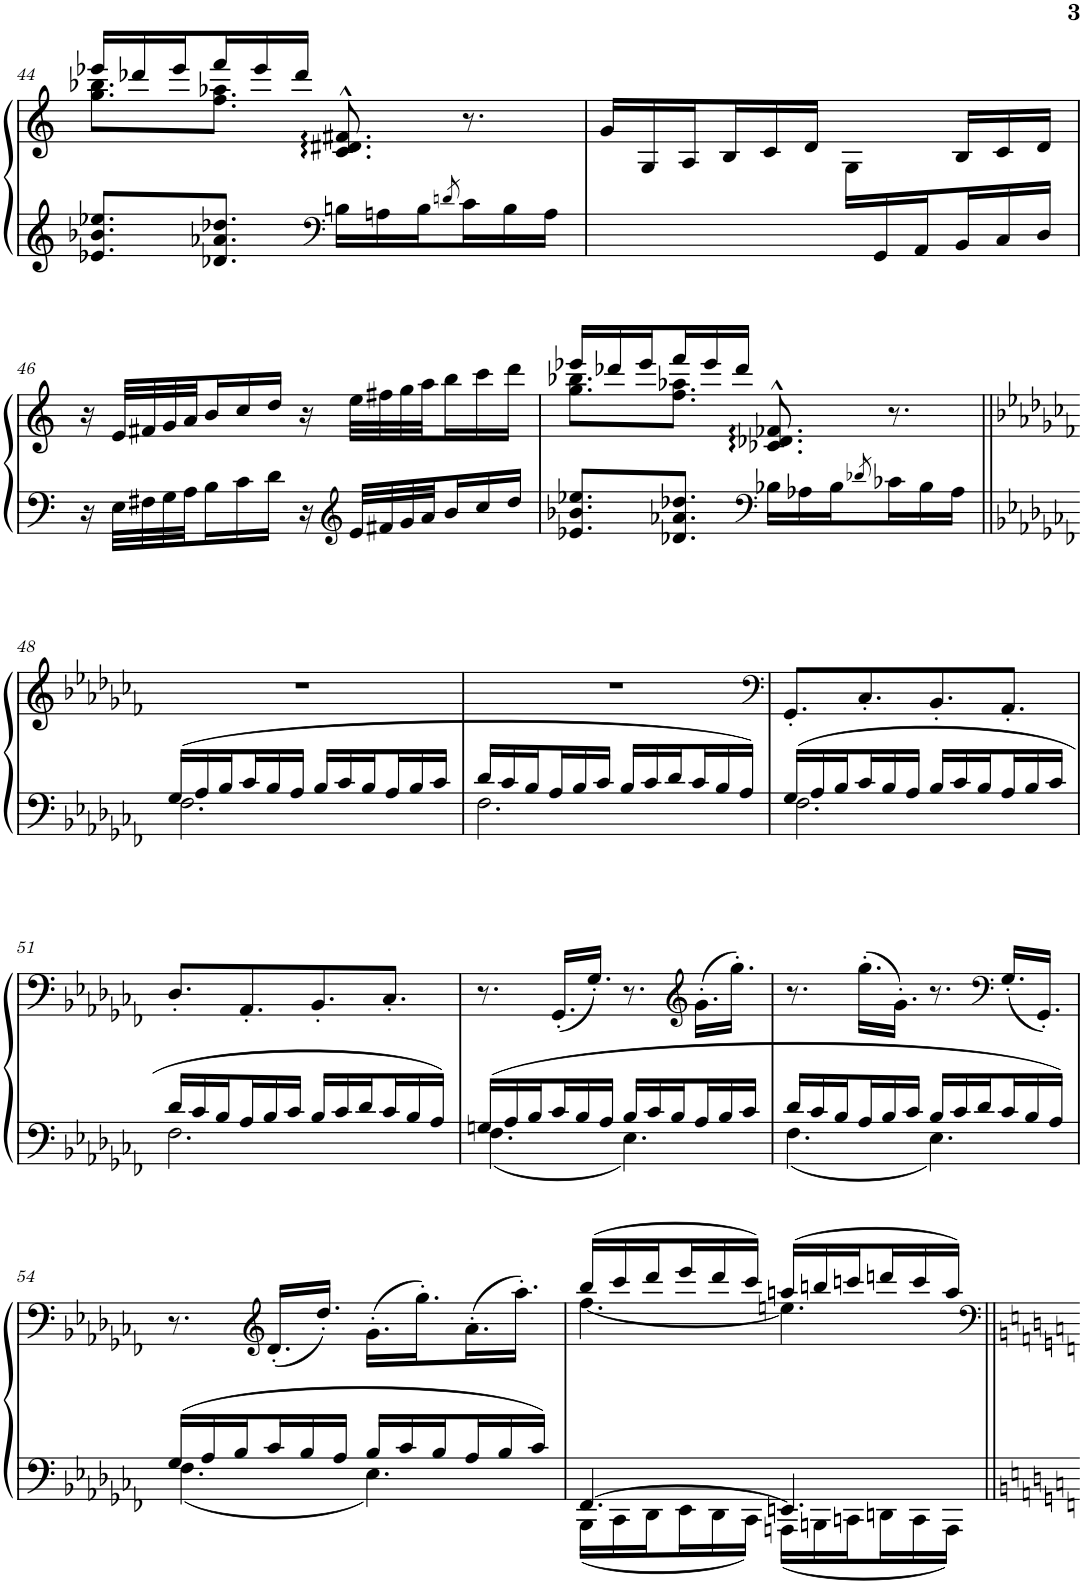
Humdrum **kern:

**kern	**kern
*part1	*part1
*staff2	*staff1
*I"Piano	*
*I'Pno.	*
!!LO:PB:g=z
*clefG2	*clefG2
*k[]	*k[]
*M12/16	*M12/16
=44	=44
*	*^
8.e-X/ 8.b-X/ 8.ee-X/L	16eee-X/LL	8.gg\ 8.bb-X\L
.	16ddd-X/	.
.	16eee-/	.
8.d-X/ 8.a-X/ 8.dd-X/J	16fff/	8.ff\ 8.aa-X\J
.	16eee-/	.
.	16ddd-/JJ	.
*clefF4	*	*
16Bn\LL	8.c/^^ 8.d#X/^^ 8.f#X/^^	4.ryy
16An\	.	.
16B\	.	.
8qdn/	.	.
16c\	8.r	.
16B\	.	.
16A\JJ	.	.
=45	=45	=45
4.ryy	16g/LL	4.ryy
.	16G/	.
.	16A/	.
.	16B/	.
.	16c/	.
.	16d/JJ	.
16ryy	8.ryy	16G\LL
16GG/	.	4ryy
16AA/	.	.
16BB/	16B/LL	.
16C/	16c/	.
16D/JJ	16d/JJ	16ryy
*	*v	*v
!!LO:LB:g=z
=46	=46
16r	16r
32E\LLL	32e/LLL
32F#X\	32f#X/
32G\	32g/
32A\J	32a/J
16B\	16b/
16c\	16cc/
16d\JJ	16dd/JJ
16r	16r
*clefG2	*
32e/LLL	32ee\LLL
32f#X/	32ff#X\
32g/	32gg\
32a/J	32aa\J
16b/	16bb\
16cc/	16ccc\
16dd/JJ	16ddd\JJ
=47	=47
*	*^
8.e-X/ 8.b-X/ 8.ee-X/L	16eee-X/LL	8.gg\ 8.bb-X\L
.	16ddd-X/	.
.	16eee-/	.
8.d-X/ 8.a-X/ 8.dd-X/J	16fff/	8.ff\ 8.aa-X\J
.	16eee-/	.
.	16ddd-/JJ	.
*clefF4	*	*
16B-X\LL	8.c-X/^^ 8.d-X/^^ 8.f-X/^^	4.ryy
16A-X\	.	.
16B-\	.	.
8qd-X/	.	.
16c-X\	8.r	.
16B-\	.	.
16A-\JJ	.	.
*	*v	*v
!!LO:LB:g=z
=48||	=48||
*k[b-e-a-d-g-c-f-]	*k[b-e-a-d-g-c-f-]
*^	*
16G-/LL	2.F-\	2.r
16A-/	.	.
16B-/	.	.
16c-/	.	.
16B-/	.	.
16A-/JJ	.	.
16B-/LL	.	.
16c-/	.	.
16B-/	.	.
16A-/	.	.
16B-/	.	.
16c-/JJ	.	.
=49	=49	=49
16d-/LL	2.F-\	2.r
16c-/	.	.
16B-/	.	.
16A-/	.	.
16B-/	.	.
16c-/JJ	.	.
16B-/LL	.	.
16c-/	.	.
16d-/	.	.
16c-/	.	.
16B-/	.	.
16A-/JJ	.	.
=50	=50	=50
*	*	*clefF4
16G-/LL	2.F-\	8.GG-'/L
16A-/	.	.
16B-/	.	.
16c-/	.	8.C-'/
16B-/	.	.
16A-/JJ	.	.
16B-/LL	.	8.BB-'/
16c-/	.	.
16B-/	.	.
16A-/	.	8.AA-'/J
16B-/	.	.
16c-/JJ	.	.
!!LO:LB:g=z
=51	=51	=51
16d-/LL	2.F-\	8.D-'/L
16c-/	.	.
16B-/	.	.
16A-/	.	8.AA-'/
16B-/	.	.
16c-/JJ	.	.
16B-/LL	.	8.BB-'/
16c-/	.	.
16d-/	.	.
16c-/	.	8.C-'/J
16B-/	.	.
16A-/JJ	.	.
=52	=52	=52
16Gn/LL	4.F-\	8.r
16A-/	.	.
16B-/	.	.
16c-/	.	(16.GG-'/LL
16B-/	.	.
.	.	16.G-'/JJ)
16A-/JJ	.	.
16B-/LL	4.E-\	8.r
16c-/	.	.
16B-/	.	.
*	*	*clefG2
16A-/	.	(16.g-'\LL
16B-/	.	.
.	.	16.gg-'\JJ)
16c-/JJ	.	.
=53	=53	=53
16d-/LL	4.F-\	8.r
16c-/	.	.
16B-/	.	.
16A-/	.	(16.gg-'\LL
16B-/	.	.
.	.	16.g-'\JJ)
16c-/JJ	.	.
16B-/LL	4.E-\	8.r
16c-/	.	.
16d-/	.	.
*	*	*clefF4
16c-/	.	(16.G-'/LL
16B-/	.	.
.	.	16.GG-'/JJ)
16A-/JJ	.	.
!!LO:LB:g=z
=54	=54	=54
16G-/LL	4.F-\	8.r
16A-/	.	.
16B-/	.	.
*	*	*clefG2
16c-/	.	(16.d-'/LL
16B-/	.	.
.	.	16.dd-'/JJ)
16A-/JJ	.	.
16B-/LL	4.E-\	(16.g-'\LL
16c-/	.	.
.	.	16.gg-'\)
16B-/	.	.
16A-/	.	(16.a-'\
16B-/	.	.
.	.	16.aa-'\JJ)
16c-/JJ	.	.
=55	=55	=55
*	*	*^
[4.FF-/	16BBB-\LL	(16bb-/LL	[4.ff-\
.	16CC-\	16ccc-/	.
.	16DD-\	16ddd-/	.
.	16EE-\	16eee-/	.
.	16DD-\	16ddd-/	.
.	16CC-\JJ	16ccc-/JJ)	.
4.EEn/]	16AAAn\LL	(16aan/LL	4.een\]
.	16BBBn\	16bbn/	.
.	16CCn\	16cccn/	.
.	16DDn\	16dddn/	.
.	16CC\	16ccc/	.
.	16AAA\JJ	16aa/JJ)	.
*v	*v	*	*
*	*v	*v
=||	=||
*-	*-
